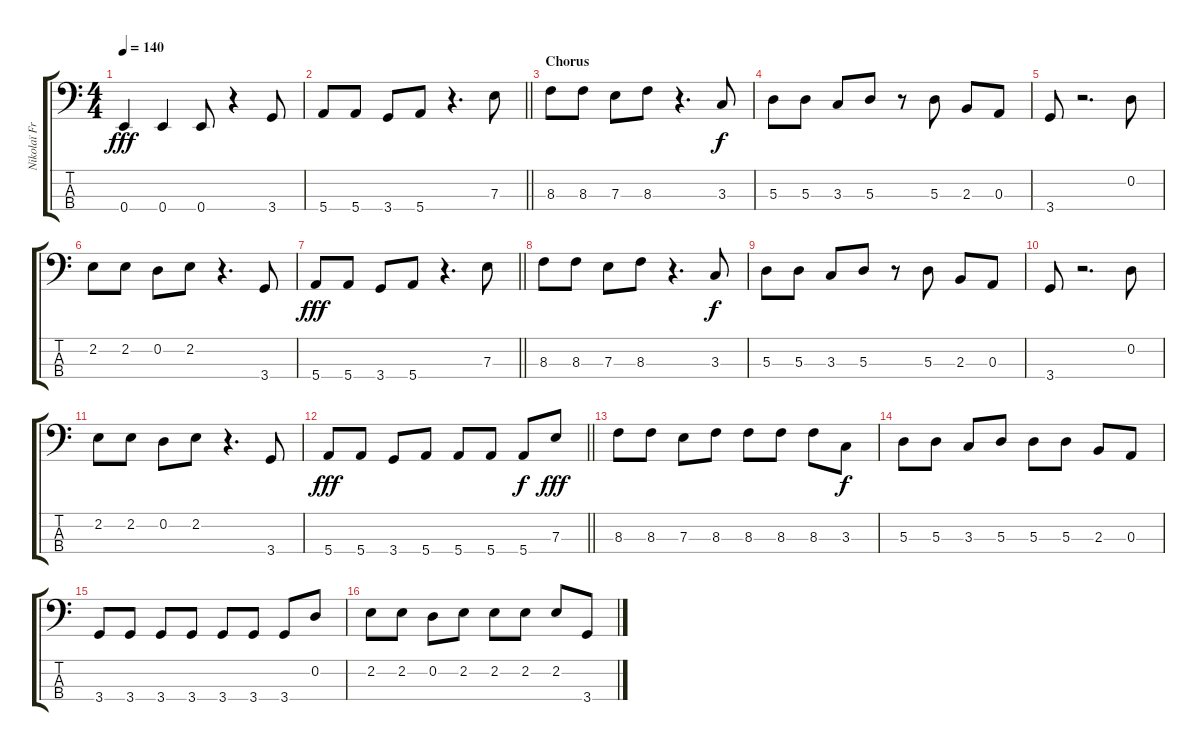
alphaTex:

\track ("Nikolaï Fraiture" "Nikolaï Fr") {instrument electricbassfinger}
\staff {score tabs}
\tuning (G2 D2 A1 E1) {hide}
\ts (4 4)
\tempo 140
\clef f4
\ks c
0.4.4{dy fff} 0.4.4 0.4.8 r.4 3.4.8 |
\barLineRight lightlight
5.4.8 5.4.8 3.4.8 5.4.8 r.4{d} 7.3.8 |
\section ("" "Chorus")
8.3.8 8.3.8 7.3.8 8.3.8 r.4{d} 3.3.8{dy f} |
5.3.8 5.3.8 3.3.8 5.3.8 r.8 5.3.8 2.3.8 0.3.8 |
3.4.8 r.2{d} 0.2.8 |
2.2.8 2.2.8 0.2.8 2.2.8 r.4{d} 3.4.8 |
\barLineRight lightlight
5.4.8{dy fff} 5.4.8 3.4.8 5.4.8 r.4{d} 7.3.8 |
8.3.8 8.3.8 7.3.8 8.3.8 r.4{d} 3.3.8{dy f} |
5.3.8 5.3.8 3.3.8 5.3.8 r.8 5.3.8 2.3.8 0.3.8 |
3.4.8 r.2{d} 0.2.8 |
2.2.8 2.2.8 0.2.8 2.2.8 r.4{d} 3.4.8 |
\barLineRight lightlight
5.4.8{dy fff} 5.4.8 3.4.8 5.4.8 5.4.8 5.4.8 5.4.8{dy f} 7.3.8{dy fff} |
8.3.8 8.3.8 7.3.8 8.3.8 8.3.8 8.3.8 8.3.8 3.3.8{dy f} |
5.3.8 5.3.8 3.3.8 5.3.8 5.3.8 5.3.8 2.3.8 0.3.8 |
3.4.8 3.4.8 3.4.8 3.4.8 3.4.8 3.4.8 3.4.8 0.2.8 |
2.2.8 2.2.8 0.2.8 2.2.8 2.2.8 2.2.8 2.2.8 3.4.8
